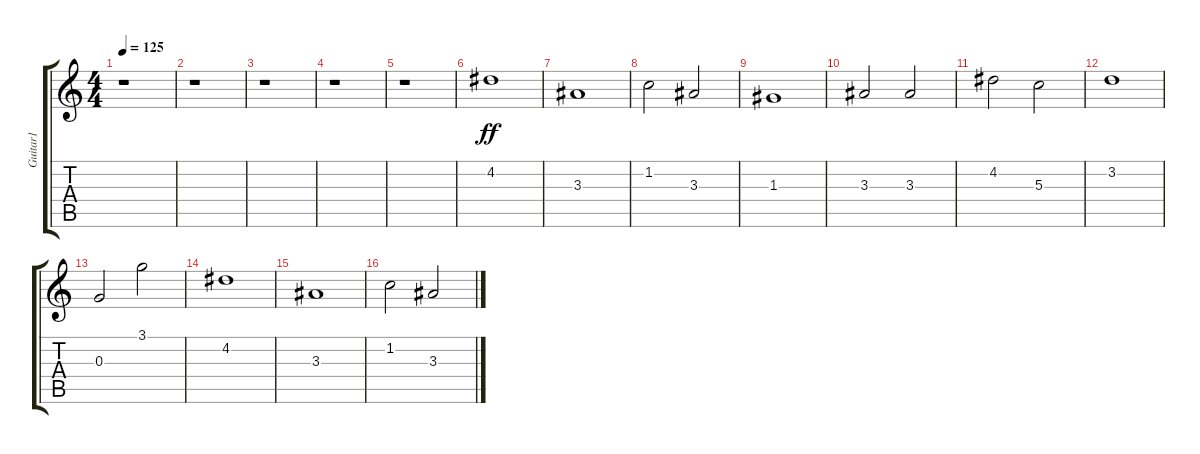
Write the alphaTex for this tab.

\track ("Guitar1" "Guitar1") {instrument distortionguitar}
\staff {score tabs}
\tuning (E4 B3 G3 D3 A2 E2) {hide}
\ts (4 4)
\tempo 125
\clef g2
\ks c
r.1{dy ff} |
r.1 |
r.1 |
r.1 |
r.1 |
4.2.1{volume 11 balance 15 instrument distortionguitar} |
3.3.1 |
1.2.2 3.3.2 |
1.3.1 |
3.3.2 3.3.2 |
4.2.2 5.3.2 |
3.2.1 |
0.3.2 3.1.2 |
4.2.1 |
3.3.1 |
1.2.2 3.3.2
